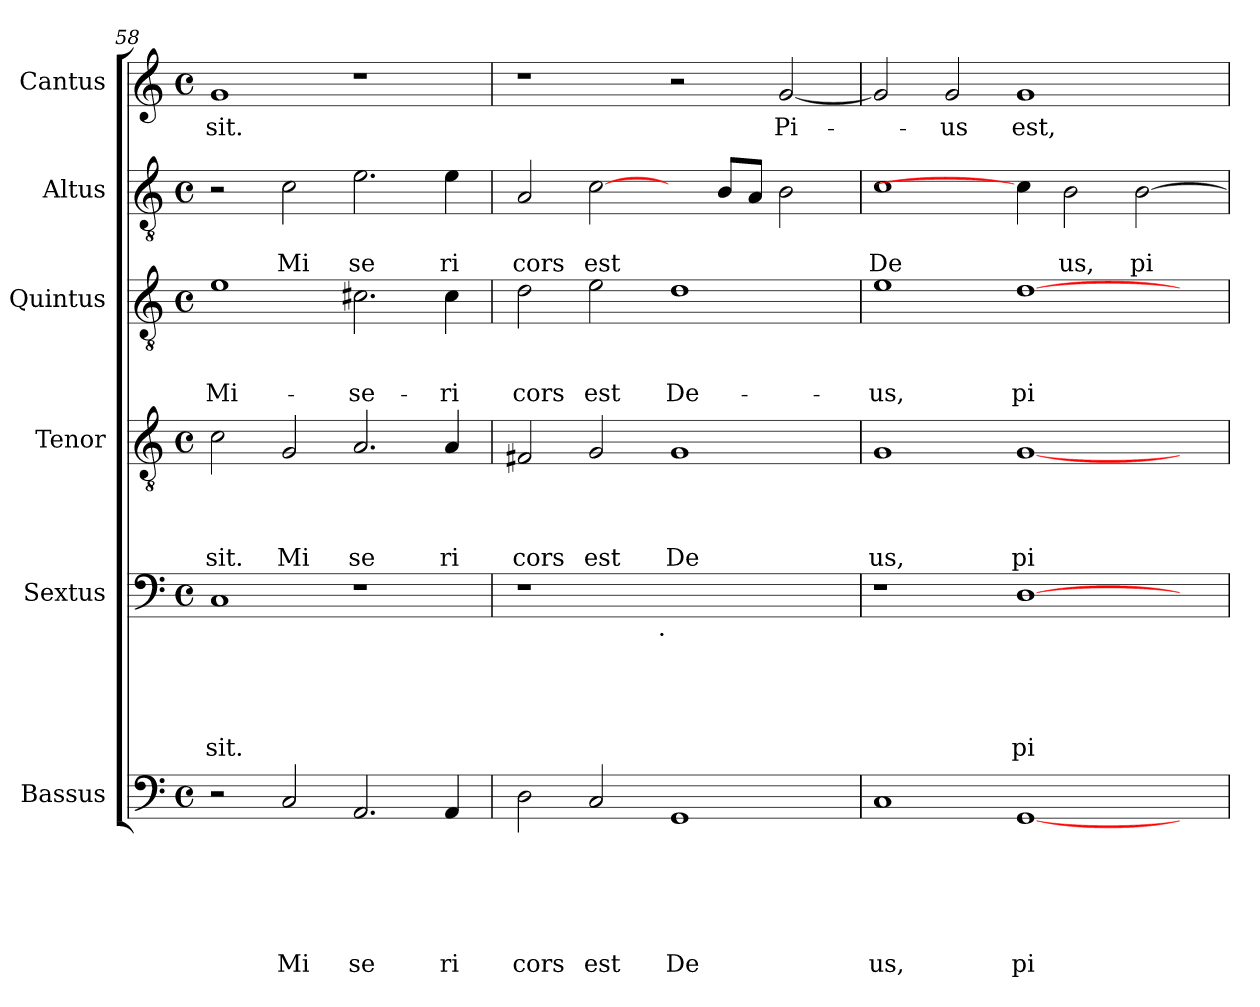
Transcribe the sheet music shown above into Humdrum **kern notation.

**kern	**text	**text	**text	**text	**text	**text	**kern	**text	**text	**text	**text	**text	**kern	**text	**text	**text	**text	**kern	**text	**text	**text	**kern	**text	**text	**kern	**text
*part6	*part6	*part6	*part6	*part6	*part6	*part6	*part5	*part5	*part5	*part5	*part5	*part5	*part4	*part4	*part4	*part4	*part4	*part3	*part3	*part3	*part3	*part2	*part2	*part2	*part1	*part1
*staff6	*staff6	*staff6	*staff6	*staff6	*staff6	*staff6	*staff5	*staff5	*staff5	*staff5	*staff5	*staff5	*staff4	*staff4	*staff4	*staff4	*staff4	*staff3	*staff3	*staff3	*staff3	*staff2	*staff2	*staff2	*staff1	*staff1
*I"Bassus	*	*	*	*	*	*	*I"Sextus	*	*	*	*	*	*I"Tenor	*	*	*	*	*I"Quintus	*	*	*	*I"Altus	*	*	*I"Cantus	*
*I'Bassus	*	*	*	*	*	*	*I'Sextus	*	*	*	*	*	*I'Tenor	*	*	*	*	*I'Quintus	*	*	*	*I'Altus	*	*	*I'Cantus	*
!!LO:LB:g=z
*clefF4	*	*	*	*	*	*	*clefF4	*	*	*	*	*	*clefGv2	*	*	*	*	*clefGv2	*	*	*	*clefGv2	*	*	*clefG2	*
*k[]	*	*	*	*	*	*	*k[]	*	*	*	*	*	*k[]	*	*	*	*	*k[]	*	*	*	*k[]	*	*	*k[]	*
*C:	*	*	*	*	*	*	*C:	*	*	*	*	*	*C:	*	*	*	*	*C:	*	*	*	*C:	*	*	*C:	*
*M4/4	*	*	*	*	*	*	*M4/4	*	*	*	*	*	*M4/4	*	*	*	*	*M4/4	*	*	*	*M4/4	*	*	*M4/4	*
*met(c)	*	*	*	*	*	*	*met(c)	*	*	*	*	*	*met(c)	*	*	*	*	*met(c)	*	*	*	*met(c)	*	*	*met(c)	*
=58	=58	=58	=58	=58	=58	=58	=58	=58	=58	=58	=58	=58	=58	=58	=58	=58	=58	=58	=58	=58	=58	=58	=58	=58	=58	=58
!	!	!	!	!	!	!	!	!	!	!	!	!LO:LY:b	!	!	!	!	!LO:LY:b	!	!	!	!LO:LY:b	!	!	!	!	!LO:LY:b
2r	.	.	.	.	.	.	1C	.	.	.	.	sit.	2c\	.	.	.	-sit.	1e	.	.	Mi-	2r	.	.	1g	-sit.
!	!	!	!	!	!	!LO:LY:b	!	!	!	!	!	!	!	!	!	!	!LO:LY:b	!	!	!	!	!	!	!LO:LY:b	!	!
2C/	.	.	.	.	.	Mi	.	.	.	.	.	.	2G/	.	.	.	Mi	.	.	.	.	2c\	.	Mi	.	.
!	!	!	!	!	!	!LO:LY:b	!	!	!	!	!	!	!	!	!	!	!LO:LY:b	!	!	!	!LO:LY:b	!	!	!LO:LY:b	!	!
2.AA/	.	.	.	.	.	se	1r	.	.	.	.	.	2.A/	.	.	.	se	2.c#X\	.	.	-se-	2.e\	.	se	1r	.
!	!	!	!	!	!	!LO:LY:b	!	!	!	!	!	!	!	!	!	!	!LO:LY:b	!	!	!	!LO:LY:b	!	!	!LO:LY:b	!	!
4AA/	.	.	.	.	.	ri	.	.	.	.	.	.	4A/	.	.	.	ri	4c#\	.	.	-ri	4e\	.	ri	.	.
=59!	=59!	=59!	=59!	=59!	=59!	=59!	=59!	=59!	=59!	=59!	=59!	=59!	=59!	=59!	=59!	=59!	=59!	=59!	=59!	=59!	=59!	=59!	=59!	=59!	=59!	=59!
!	!	!	!	!	!	!LO:LY:b	!	!	!	!	!	!	!	!	!	!	!LO:LY:b	!	!	!	!LO:LY:b	!	!	!LO:LY:b	!	!
*	*	*	*	*	*	*	*^	*	*	*	*	*	*	*	*	*	*	*	*	*	*	*	*	*	*	*
2D\	.	.	.	.	.	cors	1r	2ryy	.	.	.	.	.	2F#X/	.	.	.	cors	2d\	.	.	cors	2A/	.	cors	1r	.
!	!	!	!	!	!	!LO:LY:b	!	!	!	!	!	!	!	!	!	!	!	!LO:LY:b	!	!	!	!LO:LY:b	!	!	!LO:LY:b	!	!
2C/	.	.	.	.	.	est	.	4...ryy	.	.	.	.	.	2G/	.	.	.	est	2e\	.	.	est	[2c\	.	est	.	.
!	!	!	!	!	!	!	!	!LO:TX:b:t=.	!	!	!	!	!	!	!	!	!	!	!	!	!	!	!	!	!	!	!
.	.	.	.	.	.	.	.	1ryy	.	.	.	.	.	.	.	.	.	.	.	.	.	.	.	.	.	.	.
!	!	!	!	!	!	!LO:LY:b	!	!	!	!	!	!	!	!	!	!	!	!LO:LY:b	!	!	!	!LO:LY:b	!	!	!	!	!
1GG	.	.	.	.	.	De	1ryy	.	.	.	.	.	.	1G	.	.	.	De	1d	.	.	De-	4ryy	.	.	2r	.
.	.	.	.	.	.	.	.	.	.	.	.	.	.	.	.	.	.	.	.	.	.	.	8B/L	.	.	.	.
.	.	.	.	.	.	.	.	.	.	.	.	.	.	.	.	.	.	.	.	.	.	.	8A/J	.	.	.	.
!	!	!	!	!	!	!	!	!	!	!	!	!	!	!	!	!	!	!	!	!	!	!	!	!	!	!	!LO:LY:b
.	.	.	.	.	.	.	.	.	.	.	.	.	.	.	.	.	.	.	.	.	.	.	2B\	.	.	[<2g/	Pi-
.	.	.	.	.	.	.	.	32ryy	.	.	.	.	.	.	.	.	.	.	.	.	.	.	.	.	.	.	.
=60!	=60!	=60!	=60!	=60!	=60!	=60!	=60!	=60!	=60!	=60!	=60!	=60!	=60!	=60!	=60!	=60!	=60!	=60!	=60!	=60!	=60!	=60!	=60!	=60!	=60!	=60!	=60!
!	!	!	!	!	!	!LO:LY:b	!	!	!	!	!	!	!	!	!	!	!	!LO:LY:b	!	!	!	!LO:LY:b	!	!	!LO:LY:b	!	!
*	*	*	*	*	*	*	*v	*v	*	*	*	*	*	*	*	*	*	*	*	*	*	*	*	*	*	*	*
1C	.	.	.	.	.	us,	1r	.	.	.	.	.	1G	.	.	.	us,	1e	.	.	-us,	1c	.	De	2g/]	.
!	!	!	!	!	!	!	!	!	!	!	!	!	!	!	!	!	!	!	!	!	!	!	!	!	!	!LO:LY:b
.	.	.	.	.	.	.	.	.	.	.	.	.	.	.	.	.	.	.	.	.	.	.	.	.	2g/	-us
!	!	!	!	!	!	!LO:LY:b	!	!	!	!	!	!LO:LY:b	!	!	!	!	!LO:LY:b	!	!	!	!LO:LY:b	!	!	!	!	!LO:LY:b
[<1GG	.	.	.	.	.	pi	[>1D	.	.	.	.	pi-	[<1G	.	.	.	pi	[>1d	.	.	pi-	4c\]	.	.	1g	est,
!	!	!	!	!	!	!	!	!	!	!	!	!	!	!	!	!	!	!	!	!	!	!	!	!LO:LY:b	!	!
.	.	.	.	.	.	.	.	.	.	.	.	.	.	.	.	.	.	.	.	.	.	2B\	.	us,	.	.
!	!	!	!	!	!	!	!	!	!	!	!	!	!	!	!	!	!	!	!	!	!	!	!	!LO:LY:b	!	!
.	.	.	.	.	.	.	.	.	.	.	.	.	.	.	.	.	.	.	.	.	.	[>2B\	.	pi	.	.
4ryy	.	.	.	.	.	.	4ryy	.	.	.	.	.	4ryy	.	.	.	.	4ryy	.	.	.	.	.	.	4ryy	.
=!	=!	=!	=!	=!	=!	=!	=!	=!	=!	=!	=!	=!	=!	=!	=!	=!	=!	=!	=!	=!	=!	=!	=!	=!	=!	=!
*-	*-	*-	*-	*-	*-	*-	*-	*-	*-	*-	*-	*-	*-	*-	*-	*-	*-	*-	*-	*-	*-	*-	*-	*-	*-	*-
